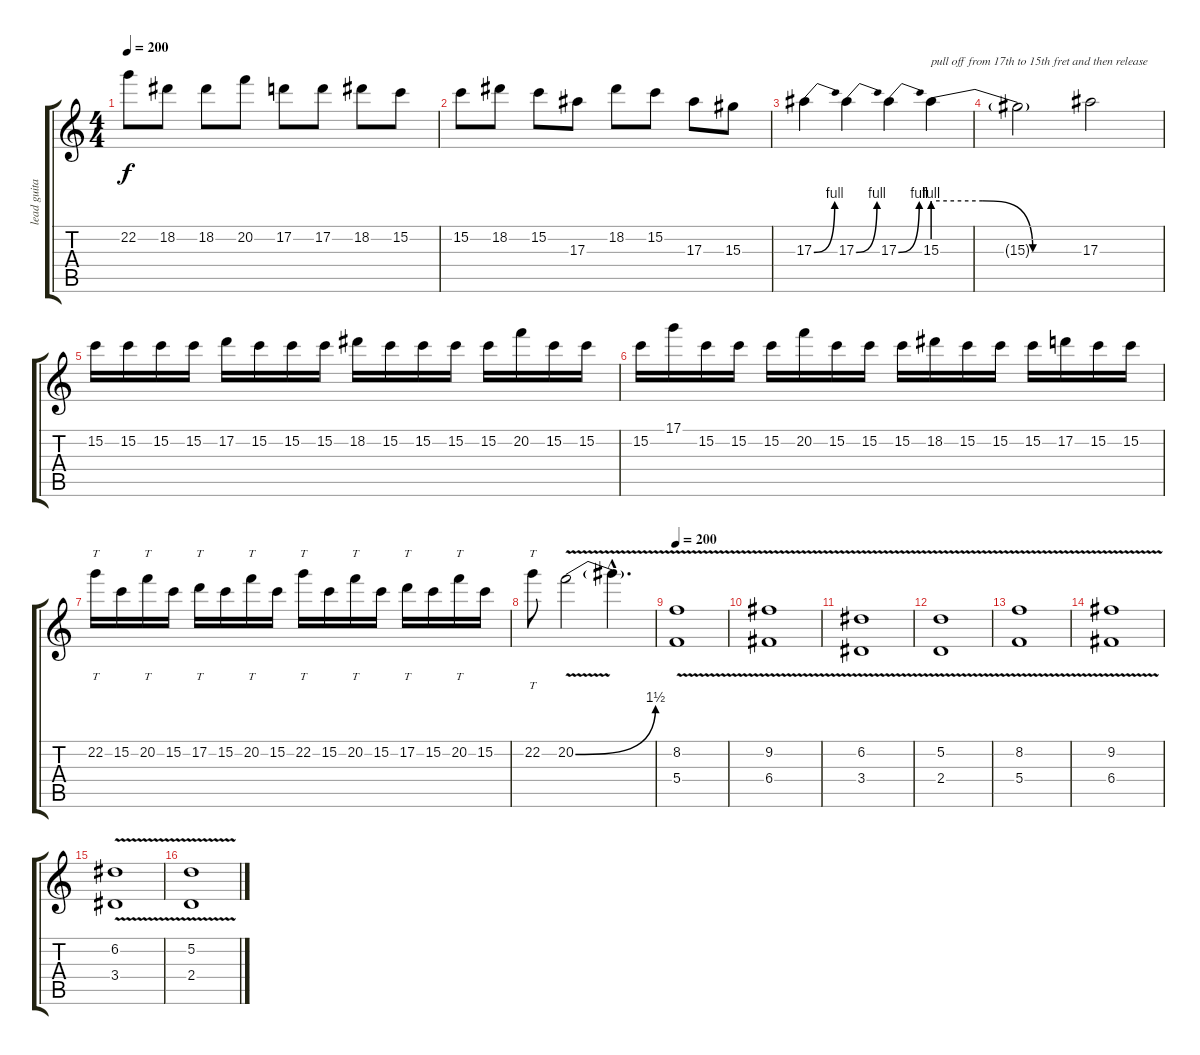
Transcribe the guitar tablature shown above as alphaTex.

\track ("lead guitar" "lead guita") {instrument overdrivenguitar}
\staff {score tabs}
\tuning (D4 A3 F3 C3 G2 D2) {hide}
\ts (4 4)
\tempo 200
\clef g2
\ks c
22.2.8{dy f} 18.2.8 18.2.8 20.2.8 17.2.8 17.2.8 18.2.8 15.2.8 |
15.2.8 18.2.8 15.2.8 17.3.8 18.2.8 15.2.8 17.3.8 15.3.8 |
17.3{be (bend 0 0 60 4)}.4 17.3{be (bend 0 0 60 4)}.4 17.3{be (bend 0 0 60 4)}.4 15.3{be (custom 0 4 20 4 40 0 60 0)}.4{txt "pull off from 17th to 15th fret and then release"} |
15.3{t}.2 17.3.2 |
15.2.16 15.2.16 15.2.16 15.2.16 17.2.16 15.2.16 15.2.16 15.2.16 18.2.16 15.2.16 15.2.16 15.2.16 15.2.16 20.2.16 15.2.16 15.2.16 |
15.2.16 17.1.16 15.2.16 15.2.16 15.2.16 20.2.16 15.2.16 15.2.16 15.2.16 18.2.16 15.2.16 15.2.16 15.2.16 17.2.16 15.2.16 15.2.16 |
22.2.16{tt} 15.2.16 20.2.16{tt} 15.2.16 17.2.16{tt} 15.2.16 20.2.16{tt} 15.2.16 22.2.16{tt} 15.2.16 20.2.16{tt} 15.2.16 17.2.16{tt} 15.2.16 20.2.16{tt} 15.2.16 |
22.2.8{tt} 20.2{be (bend 0 0 60 6) v}.2 20.2{hac t}.4{d} |
\tempo 200
(8.2{v} 5.4).1 |
(9.2{v} 6.4).1 |
(6.2{v} 3.4).1 |
(5.2{v} 2.4).1 |
(8.2{v} 5.4).1 |
(9.2{v} 6.4).1 |
(6.2{v} 3.4).1 |
(5.2{v} 2.4).1
